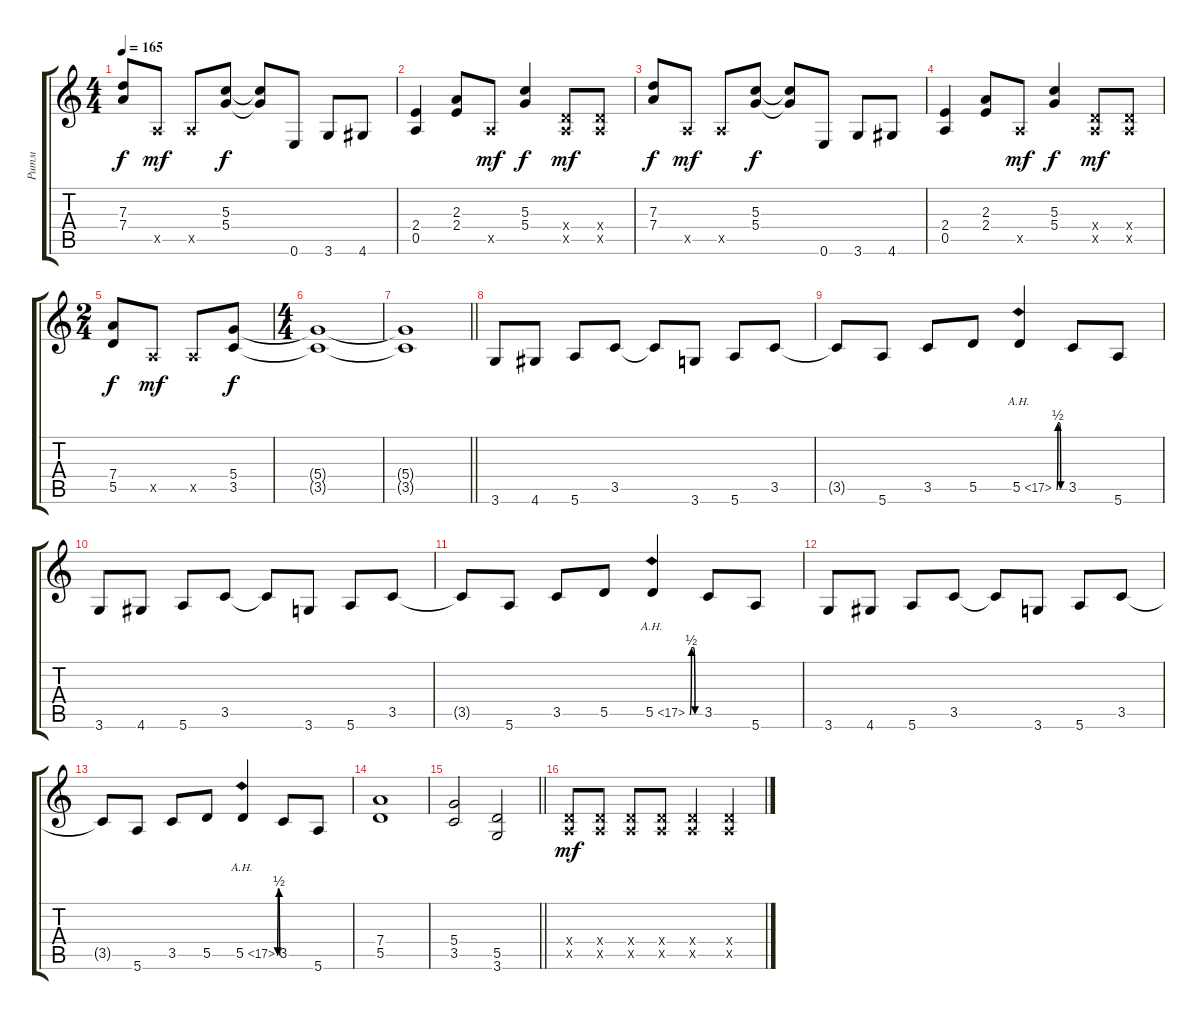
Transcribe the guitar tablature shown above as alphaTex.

\track ("Ритм" "Ритм") {instrument distortionguitar}
\staff {score tabs}
\tuning (E4 B3 G3 D3 A2 E2) {hide}
\ts (4 4)
\tempo 165
\clef g2
\ks c
(7.3 7.4).8{dy f} 0.5{x}.8{dy mf} 0.5{x}.8 (5.3 5.4).8{dy f} (5.3{t} 5.4{t}).8 0.6.8 3.6.8 4.6.8 |
(2.4 0.5).4 (2.3 2.4).8 0.5{x}.8{dy mf} (5.3 5.4).4{dy f} (0.4{x} 0.5{x}).8{dy mf} (0.4{x} 0.5{x}).8 |
(7.3 7.4).8{dy f} 0.5{x}.8{dy mf} 0.5{x}.8 (5.3 5.4).8{dy f} (5.3{t} 5.4{t}).8 0.6.8 3.6.8 4.6.8 |
(2.4 0.5).4 (2.3 2.4).8 0.5{x}.8{dy mf} (5.3 5.4).4{dy f} (0.4{x} 0.5{x}).8{dy mf} (0.4{x} 0.5{x}).8 |
\ts (2 4)
(7.4 5.5).8{dy f} 0.5{x}.8{dy mf} 0.5{x}.8 (5.4 3.5).8{dy f} |
\ts (4 4)
(5.4{t} 3.5{t}).1 |
\barLineRight lightlight
(5.4{t} 3.5{t}).1 |
3.6.8 4.6.8 5.6.8 3.5.8 3.5{t}.8 3.6.8 5.6.8 3.5.8 |
3.5{t}.8 5.6.8 3.5.8 5.5.8 5.5{be (custom 0 0 10 2 20 2 30 0 60 0) ah 12}.4 3.5.8 5.6.8 |
3.6.8 4.6.8 5.6.8 3.5.8 3.5{t}.8 3.6.8 5.6.8 3.5.8 |
3.5{t}.8 5.6.8 3.5.8 5.5.8 5.5{be (custom 0 0 10 2 20 2 30 0 60 0) ah 12}.4 3.5.8 5.6.8 |
3.6.8 4.6.8 5.6.8 3.5.8 3.5{t}.8 3.6.8 5.6.8 3.5.8 |
3.5{t}.8 5.6.8 3.5.8 5.5.8 5.5{be (custom 0 0 10 2 20 2 30 0 60 0) ah 12}.4 3.5.8 5.6.8 |
(7.4 5.5).1 |
\barLineRight lightlight
(5.4 3.5).2 (5.5 3.6).2 |
(0.4{x} 0.5{x}).8{dy mf} (0.4{x} 0.5{x}).8 (0.4{x} 0.5{x}).8 (0.4{x} 0.5{x}).8 (0.4{x} 0.5{x}).4 (0.4{x} 0.5{x}).4
